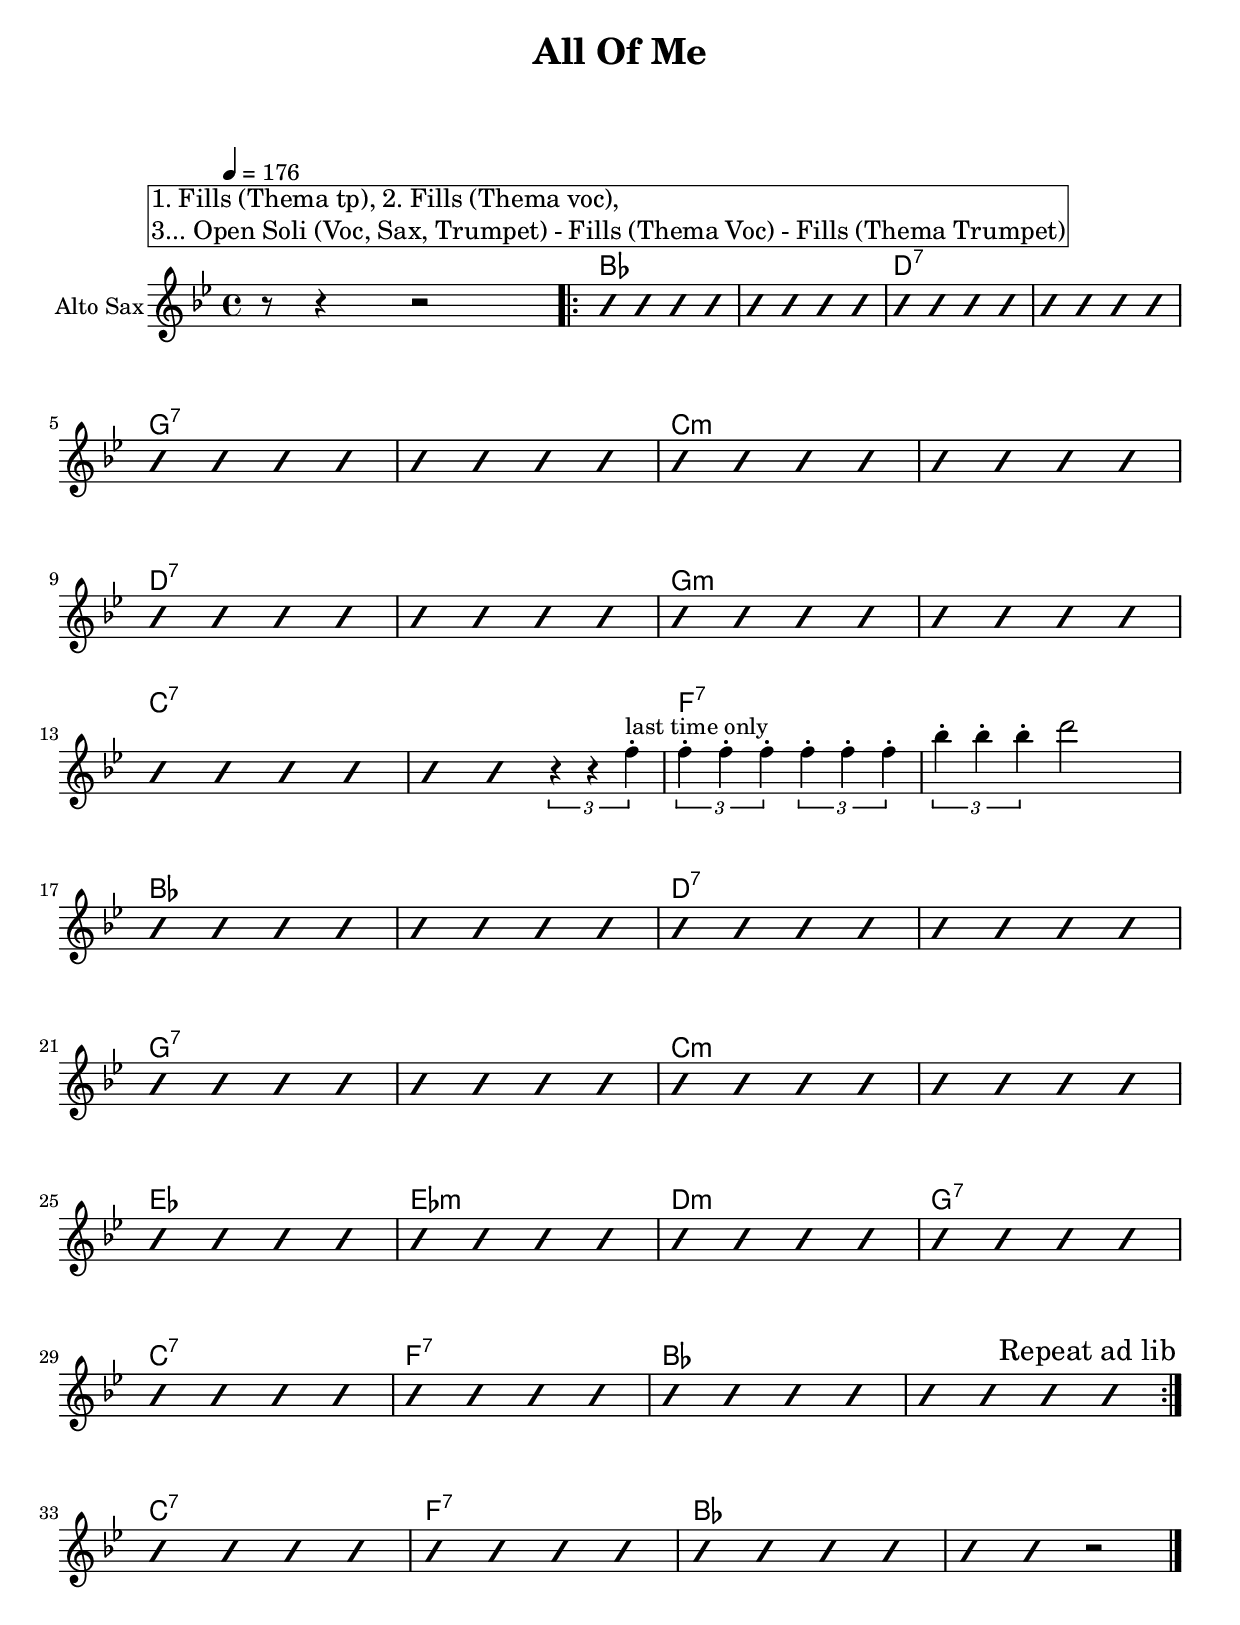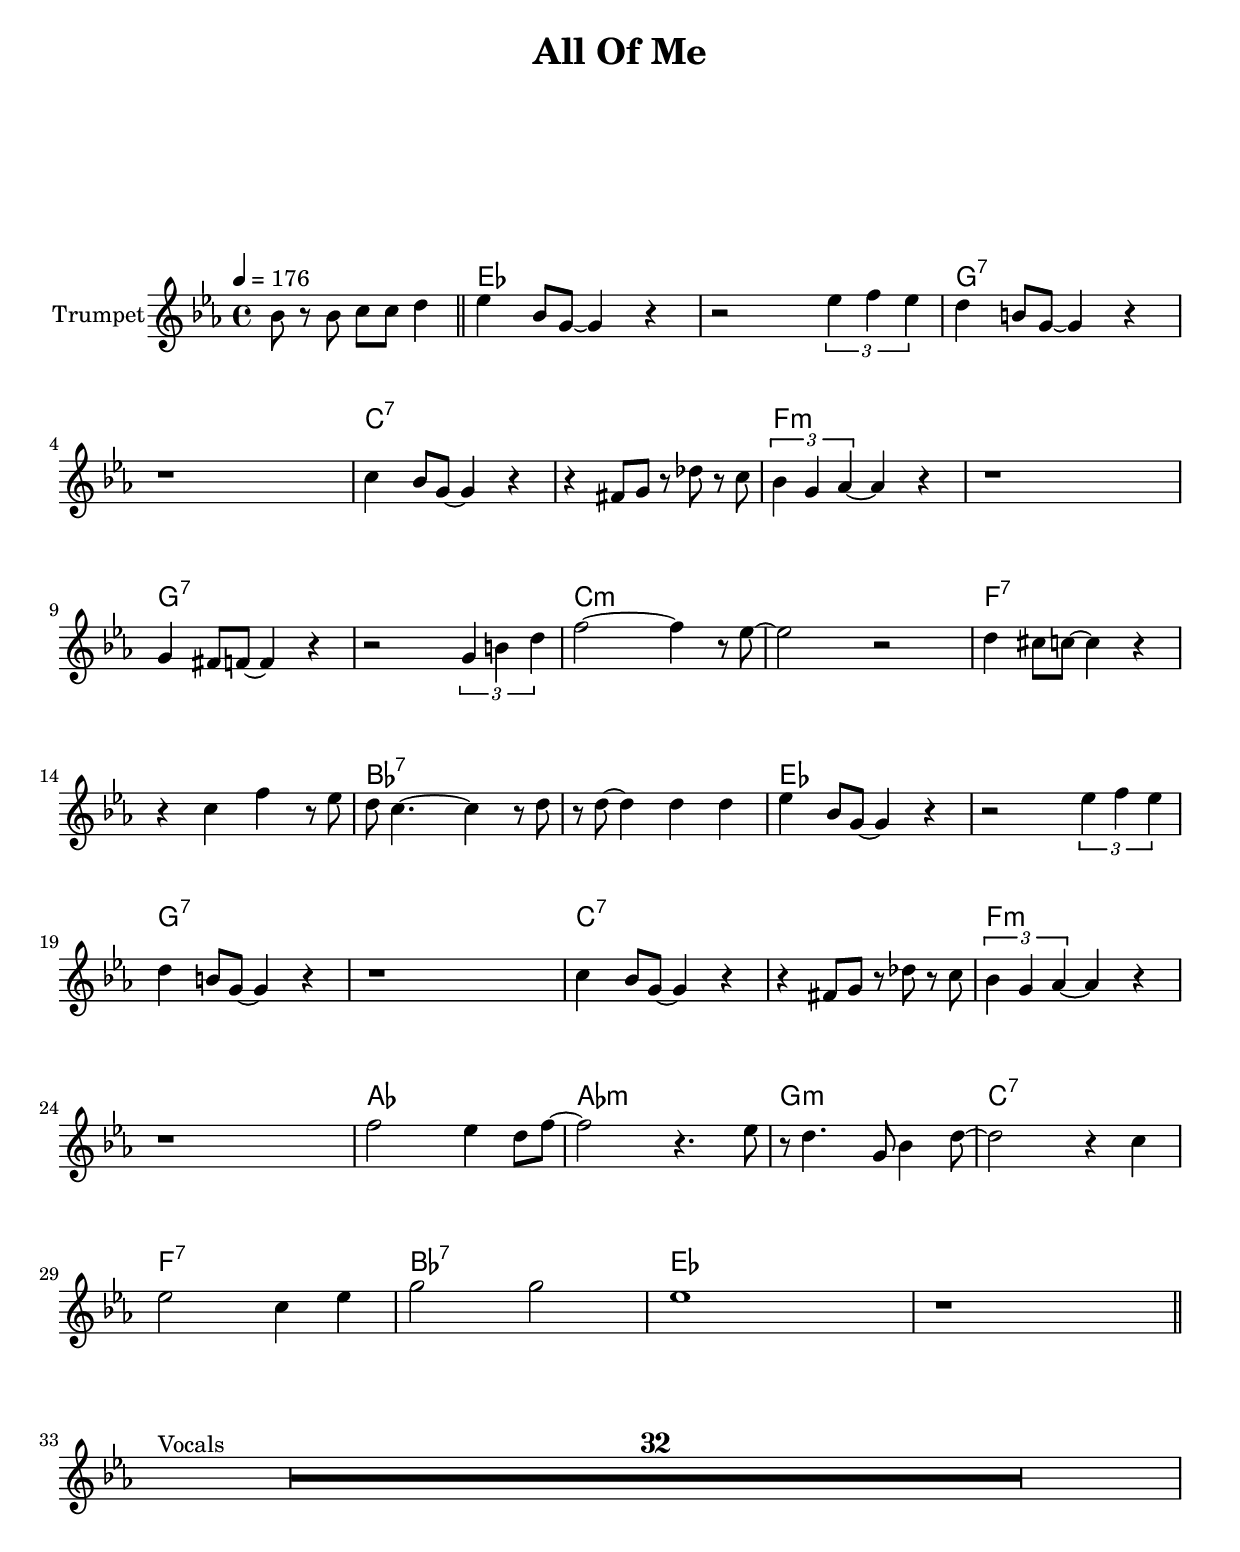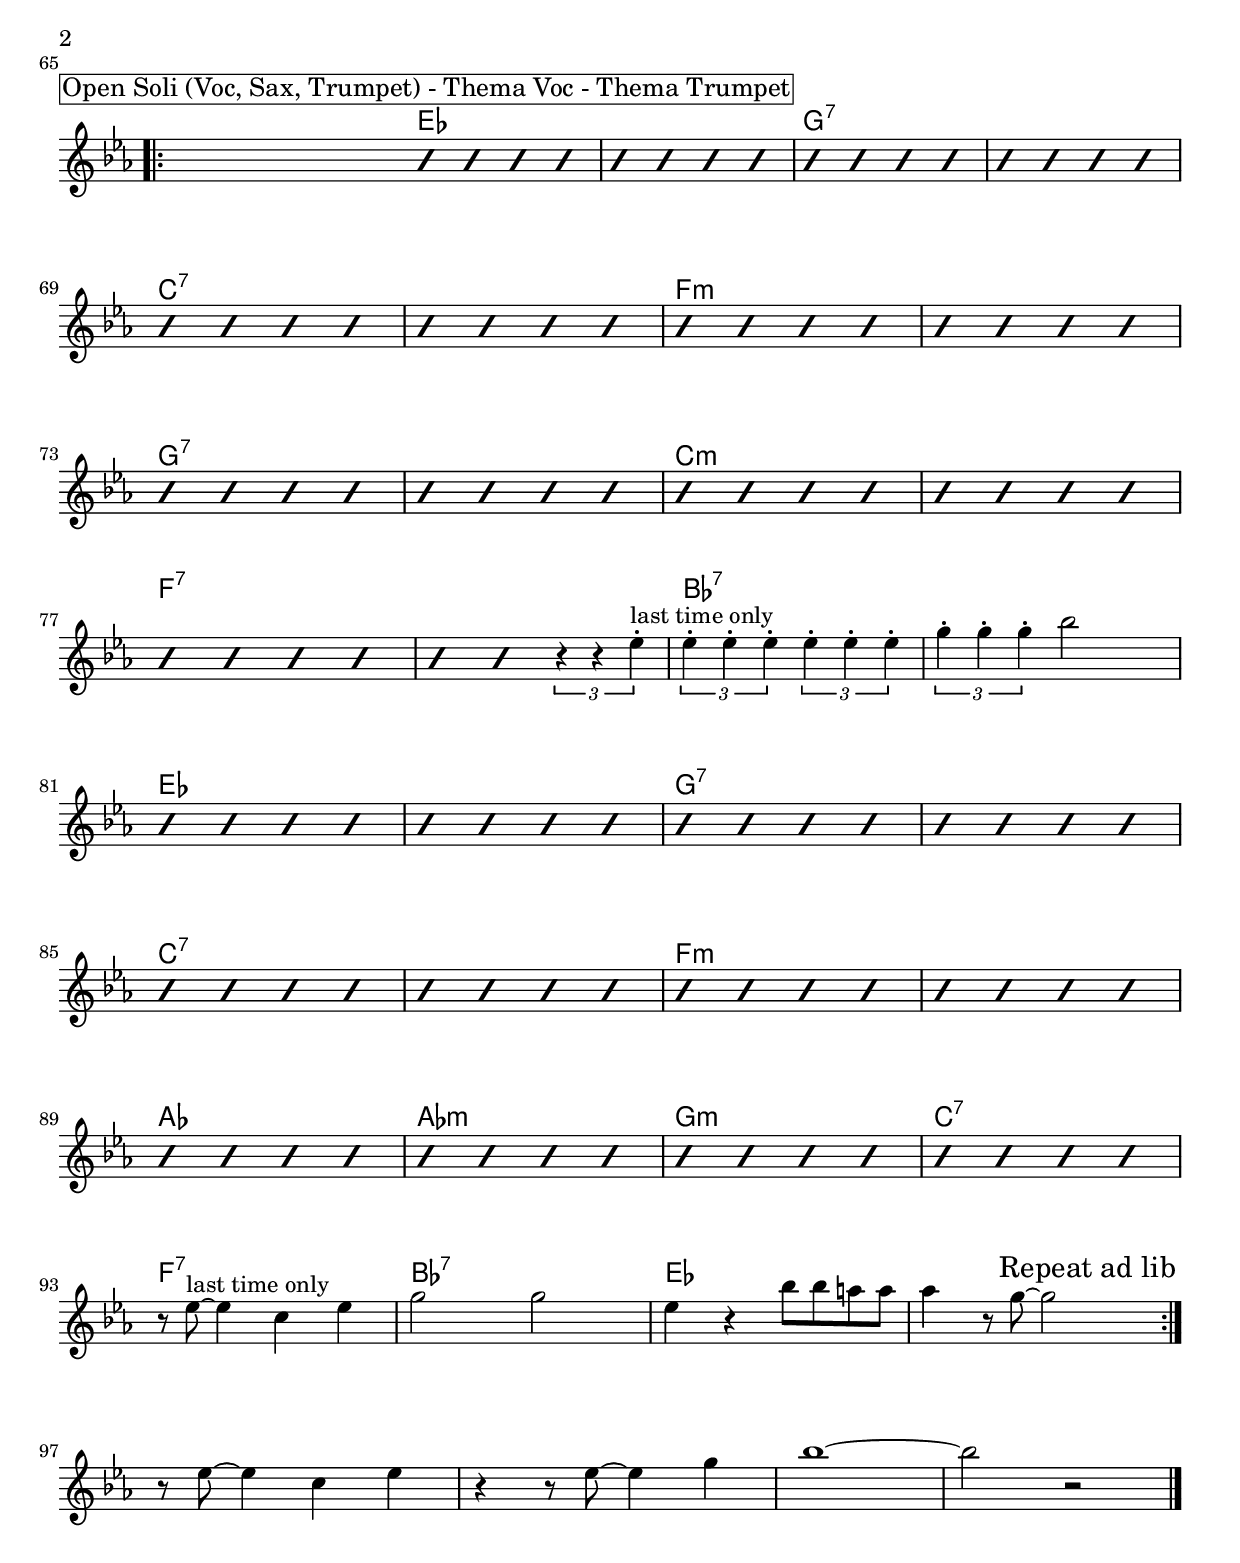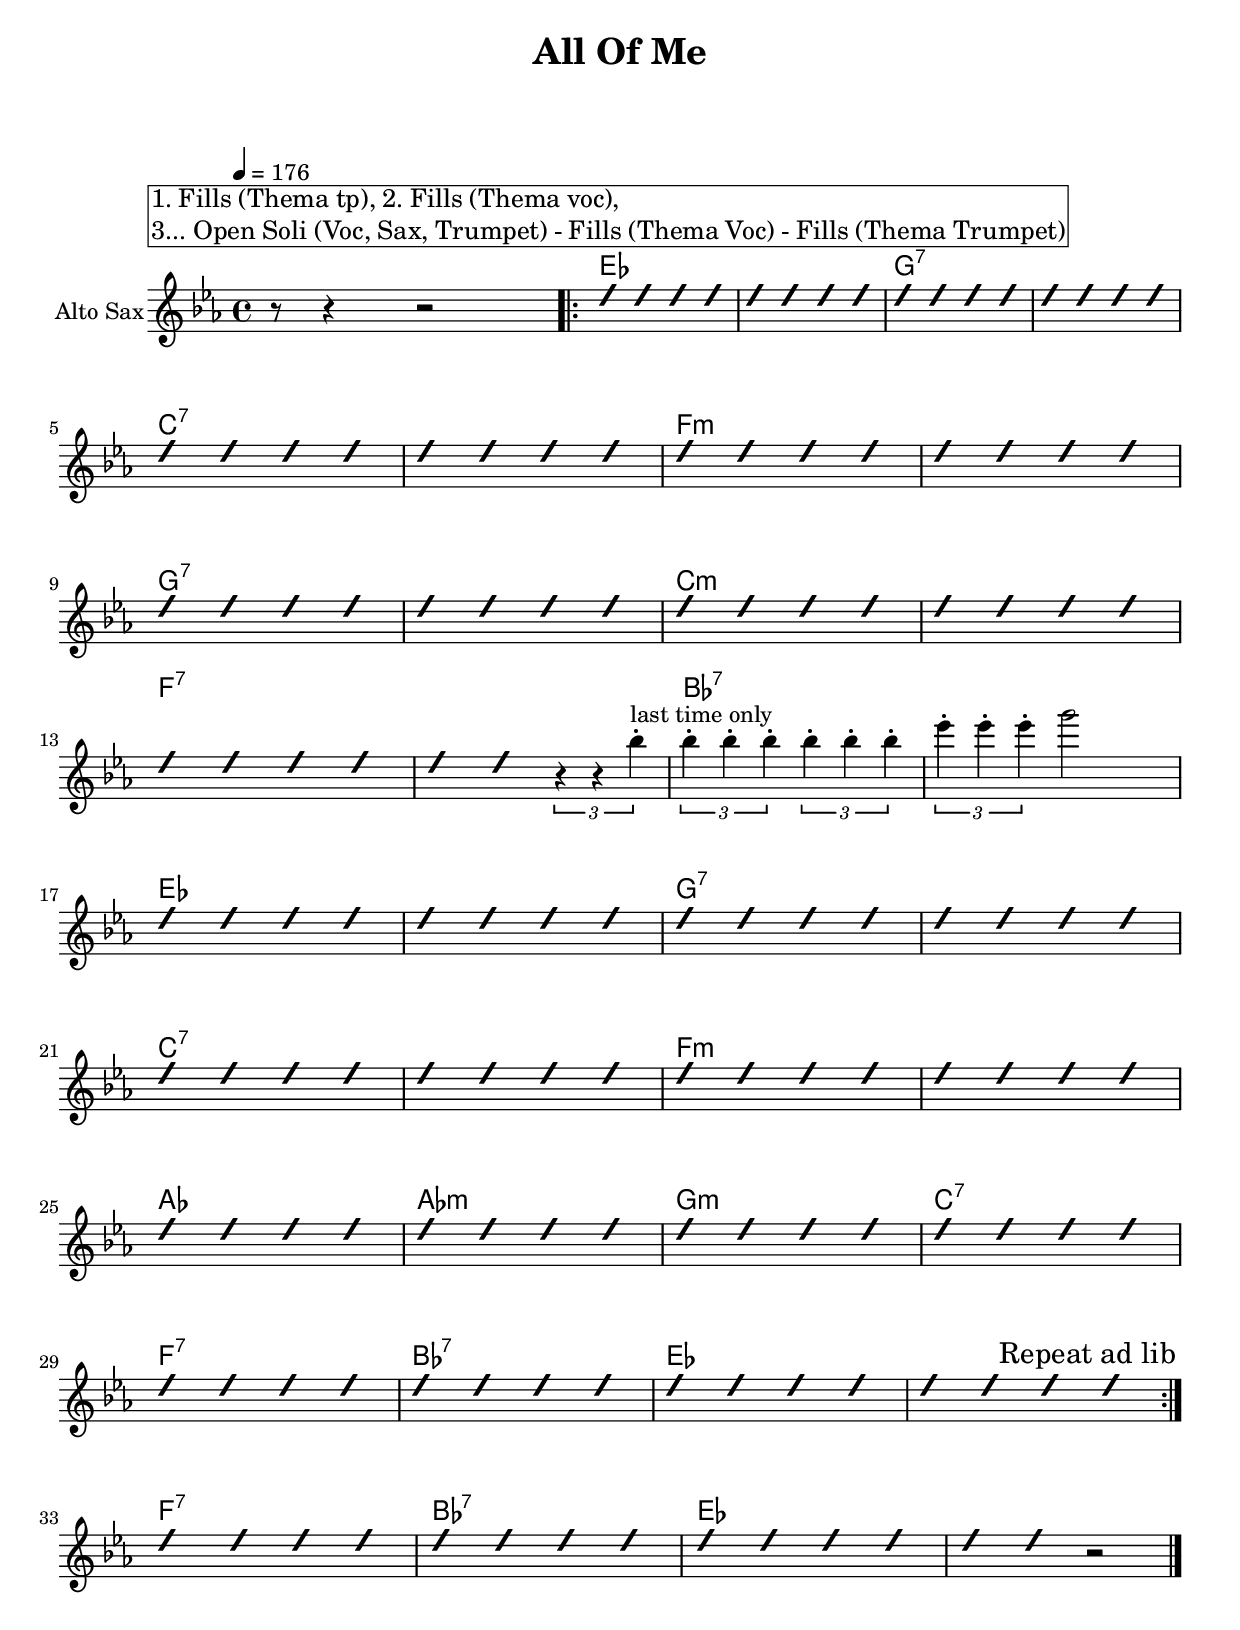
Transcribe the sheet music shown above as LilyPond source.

#(ly:set-option 'relative-includes #t)
\version "2.18.0"
\include "lib.ly"

\header {
  title = "All Of Me"
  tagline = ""
}

global = {
  \time 4/4
  \key des \major
  \clef "violin"
  \set Score.skipBars = ##t % combine multi-rests
}

structureTp = {
  \tempo 4 = 176
  \partial 2..
  s2..
  \bar "||"
  s1*32 \bar "||" % instrumental
  s1*0^"Vocals" s1*32 % theme voc (fills clarinet)
  s1*32 % solo voc (fills trombone)
  s1*4  \bar "|."
}

structureAs = {
  \tempo 4 = 176
  \partial 2..
  s2..
  s1*32
  s1*4  \bar "|."
}

theChords = \chordmode {
  \set Score.proportionalNotationDuration = #(ly:make-moment 1 8 )
  des1 s f:7 s
  bes:7 s es:m s
  f:7 s bes:m s
  es:7 s as:7 s
  des1 s f:7 s
  bes:7 s es:m s
  ges ges:m f:m bes:7
  es:7 as:7 des s
  \unset Score.proportionalNotationDuration
}

trumpetChords = \transpose bes c {
  s2..
  \theChords
  s1*32
  \theChords
}

altoChords = \transpose es c {
  s2..
  \theChords
  \chordmode { es1:7 as:7 des s }
}

slTp = \relative c''' { as4 as as as }
slAs = \relative c'' { des4 des des des }

trumpet = \transpose bes c \relative c''' {
  \global
  \set Staff.instrumentName = #"Trumpet"
  \partial 2..
  as8 r as bes bes c4 |
  des as8 f~ f4 r | r2 \tuplet 3/2 {des'4 es des} | c a8 f~ f4 r | r1 |
  bes4 as8 f~ f4 r | r e8 f r ces' r bes | \tuplet 3/2 { as4 f ges~ } ges r | r1 |
  f4 e8 es~ es4 r | r2 \tuplet 3/2 { f4 a c } | es2~ es4 r8 des~ | des2 r2 |
  c4 b8 bes~ bes4 r | r bes es r8 des | c bes4.~ bes4 r8 c | r c~ c4 c c |
  des as8 f~ f4 r | r2 \tuplet 3/2 {des'4 es des} | c a8 f~ f4 r | r1 |
  bes4 as8 f~ f4 r | r e8 f r ces' r bes | \tuplet 3/2 { as4 f ges~ } ges r | r1 |
  es'2 des4 c8 es~ | es2 r4. des8 | r c4. f,8 as4 c8~ | c2 r4 bes |
  des2 bes4 des | f2 f2 | des1 | r1 |
  R1*32
  \pageBreak
  \slash
  \repeat volta 3 {
    \repeat unfold 13 \slTp as4 as \endSlash \tuplet 3/2 {r4 r des-.^"last time only"}  \tuplet 3/2 {des-. des-. des-.} \tuplet 3/2 {des-. des-. des-.} \tuplet 3/2 {f-. f-. f-.} as2 \slash
    \repeat unfold 12 \slTp \endSlash r8 des,~^"last time only" des4 bes des | f2 f2 | des4 r as'8 as g g | ges4 r8 f8~ f2 \rightBreakMark "Repeat ad lib"
  }
  r8 des~ des4 bes des | r4 r8 des~ des4 f | as1~ | as2 r |
}

remarksTrumpet = \lyricmode {
  \skip 2..
  \skip 1*64
  \markupBox "Open Soli (Voc, Sax, Trumpet) - Thema Voc - Thema Trumpet" 1 % duration
}

breaksTrumpet = {
  s2..
  s1*32 \break
  s1*32 \break
  s1*4  \break
  s1*4  \break
  s1*4  \break
  s1*4  \break
  s1*4  \break
  s1*4  \break
  s1*4  \break
  s1*4  \break
}

altoSax = \transpose es c \relative c''   {
  \global
  \set Staff.instrumentName = #"Alto Sax"
  \partial 2..
  r8 r4 r2 |
  \slash
  \repeat volta 5 {
  \repeat unfold 13 \slAs des4 des \endSlash \tuplet 3/2 {r4 r as'-.^"last time only"}  \tuplet 3/2 {as-. as-. as-.} \tuplet 3/2 {as-. as-. as-.} \tuplet 3/2 {des-. des-. des-.} f2 \slash
  \repeat unfold 16 \slAs
  \rightBreakMark "Repeat ad lib"
  }
  \repeat unfold 3 \slAs | des,4 des r2 |
  \endSlash
}

remarksAlto = \lyricmode {
  \skip 2..
  \markup \box { \column {
    \line { 1. Fills (Thema tp), 2. Fills (Thema voc),}
    \line { 3... Open Soli (Voc, Sax, Trumpet) - Fills (Thema Voc) - Fills (Thema Trumpet) }
  } } 1
}

breaksAlto = {
  s2..
  s1*4 \break
  s1*4 \break
  s1*4 \break
  s1*4 \break
  s1*4 \break
  s1*4 \break
  s1*4 \break
  s1*4 \break
}

\book {
  \bookOutputSuffix "tp"
  \paper {
      % removes stretchability, otherwise too much space on first page
      system-system-spacing = #'(
      (basic-distance . 16)
      (minimum-distance . 0)
      (padding . 0)
      (stretchability . 0))
  }
  \score {
    <<
      \lyricsAbove \remarksTrumpet
      \new ChordNames \trumpetChords
      \new Staff = "trumpet" <<
        \structureTp
        \breaksTrumpet
        \trumpet
      >>
    >>
  }
}
\book {
  \bookOutputSuffix "as"
  \paper {
    markup-system-spacing #'padding = #8
    system-system-spacing #'basic-distance = #15 % increase space
  }
  \score {
    <<
      \lyricsAbove \remarksAlto
      \new ChordNames \altoChords
      \new Staff = "altoSax" <<
        \structureAs
        \breaksAlto
        \altoSax
      >>
    >>
  }
}

tenorSax = \transpose bes, es \altoSax
tenorChords = \transpose bes es \altoChords
\book {
  \bookOutputSuffix "ts"
  \paper {
    markup-system-spacing #'padding = #8
    system-system-spacing #'basic-distance = #15 % increase space
  }
  \score {
    <<
      \lyricsAbove \remarksAlto
      \new ChordNames \tenorChords
      \new Staff = "tenorSax" <<
        \structureAs
        \breaksAlto
        \tenorSax
      >>
    >>
  }
}
